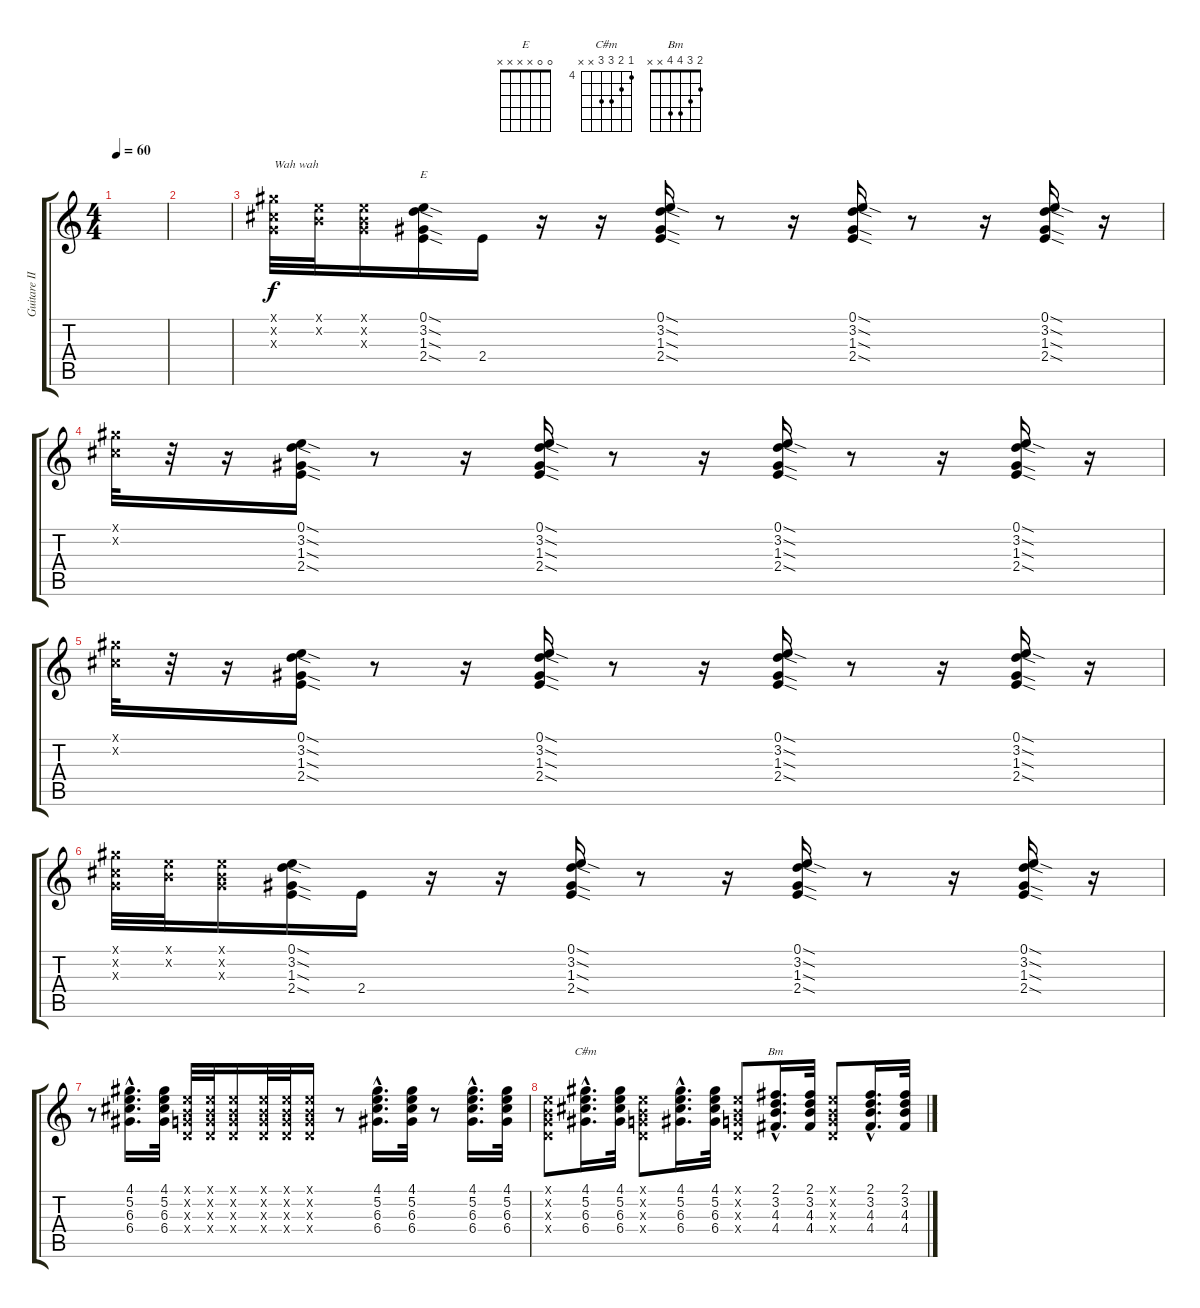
\track ("Guitare II" "Guitare II") {instrument overdrivenguitar}
\staff {score tabs}
\tuning (E4 B3 G3 D3 A2 E2) {hide}
\chord ("E" 0 0 x x x x)
\chord ("C#m" 4 5 6 6 x x) {firstfret 4}
\chord ("Bm" 2 3 4 4 x x)
\ts (4 4)
\tempo 60
\clef g2
\ks c
|
|
(4.1{x} 2.2{x} 0.3{x}).32{txt "Wah wah"} (0.1{x} 0.2{x}).32 (0.1{x} 0.2{x} 0.3{x}).16 (0.1{sod} 3.2{sod} 1.3{sod} 2.4{sod}).16{ch "E"} 2.4.16 r.16{txt ""} r.16 (0.1{sod} 3.2{sod} 1.3{sod} 2.4{sod}).16 r.8 r.16 (0.1{sod} 3.2{sod} 1.3{sod} 2.4{sod}).16 r.8 r.16 (0.1{sod} 3.2{sod} 1.3{sod} 2.4{sod}).16 r.16 |
(4.1{x} 2.2{x}).32 r.32 r.16 (0.1{sod} 3.2{sod} 1.3{sod} 2.4{sod}).16 r.8 r.16 (0.1{sod} 3.2{sod} 1.3{sod} 2.4{sod}).16 r.8 r.16 (0.1{sod} 3.2{sod} 1.3{sod} 2.4{sod}).16 r.8 r.16 (0.1{sod} 3.2{sod} 1.3{sod} 2.4{sod}).16 r.16 |
(4.1{x} 2.2{x}).32 r.32 r.16 (0.1{sod} 3.2{sod} 1.3{sod} 2.4{sod}).16 r.8 r.16 (0.1{sod} 3.2{sod} 1.3{sod} 2.4{sod}).16 r.8 r.16 (0.1{sod} 3.2{sod} 1.3{sod} 2.4{sod}).16 r.8 r.16 (0.1{sod} 3.2{sod} 1.3{sod} 2.4{sod}).16 r.16 |
(4.1{x} 2.2{x} 0.3{x}).32 (0.1{x} 0.2{x}).32 (0.1{x} 0.2{x} 0.3{x}).16 (0.1{sod} 3.2{sod} 1.3{sod} 2.4{sod}).16 2.4.16 r.16 r.16 (0.1{sod} 3.2{sod} 1.3{sod} 2.4{sod}).16 r.8 r.16 (0.1{sod} 3.2{sod} 1.3{sod} 2.4{sod}).16 r.8 r.16 (0.1{sod} 3.2{sod} 1.3{sod} 2.4{sod}).16 r.16 |
r.8 (4.1{hac} 5.2{hac} 6.3{hac} 6.4{hac}).16{d} (4.1 5.2 6.3 6.4).32 (0.1{x} 0.2{x} 0.3{x} 0.4{x}).32 (0.1{x} 0.2{x} 0.3{x} 0.4{x}).32 (0.1{x} 0.2{x} 0.3{x} 0.4{x}).16 (0.1{x} 0.2{x} 0.3{x} 0.4{x}).32 (0.1{x} 0.2{x} 0.3{x} 0.4{x}).32 (0.1{x} 0.2{x} 0.3{x} 0.4{x}).16 r.8 (4.1{hac} 5.2{hac} 6.3{hac} 6.4{hac}).16{d} (4.1 5.2 6.3 6.4).32 r.8 (4.1{hac} 5.2{hac} 6.3{hac} 6.4{hac}).16{d} (4.1 5.2 6.3 6.4).32 |
(0.1{x} 0.2{x} 0.3{x} 0.4{x}).8 (4.1{hac} 5.2{hac} 6.3{hac} 6.4{hac}).16{d ch "C#m"} (4.1 5.2 6.3 6.4).32 (0.1{x} 0.2{x} 0.3{x} 0.4{x}).8 (4.1{hac} 5.2{hac} 6.3{hac} 6.4{hac}).16{d} (4.1 5.2 6.3 6.4).32 (0.1{x} 0.2{x} 0.3{x} 0.4{x}).8 (2.1{hac} 3.2{hac} 4.3{hac} 4.4{hac}).16{d ch "Bm"} (2.1 3.2 4.3 4.4).32 (0.1{x} 0.2{x} 0.3{x} 0.4{x}).8 (2.1{hac} 3.2{hac} 4.3{hac} 4.4{hac}).16{d} (2.1 3.2 4.3 4.4).32
